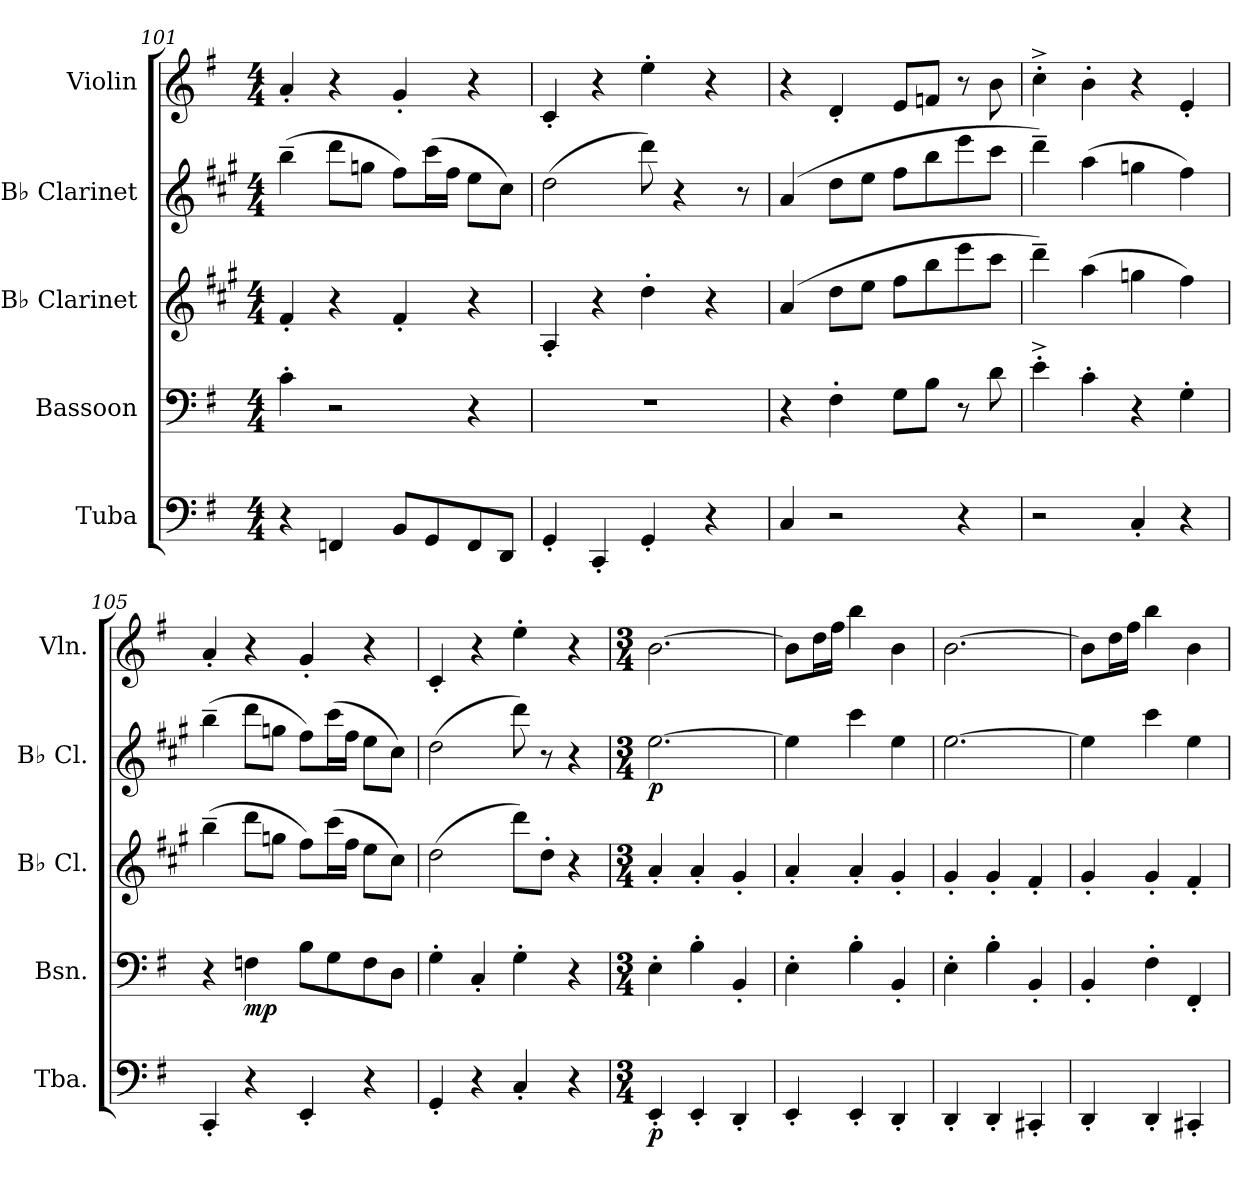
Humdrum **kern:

**kern	**dynam	**kern	**dynam	**kern	**kern	**dynam	**kern
*part5	*part5	*part4	*part4	*part3	*part2	*part2	*part1
*staff5	*staff5	*staff4	*staff4	*staff3	*staff2	*staff2	*staff1
*I"Tuba	*	*I"Bassoon	*	*I"B♭ Clarinet	*I"B♭ Clarinet	*	*I"Violin
*I'Tba.	*	*I'Bsn.	*	*I'B♭ Cl.	*I'B♭ Cl.	*	*I'Vln.
*clefF4	*	*clefF4	*	*clefG2	*clefG2	*	*clefG2
*	*	*	*	*ITrd1c2	*ITrd1c2	*	*
*k[f#]	*	*k[f#]	*	*k[f#]	*k[f#]	*	*k[f#]
*M4/4	*	*M4/4	*	*M4/4	*M4/4	*	*M4/4
=101	=101	=101	=101	=101	=101	=101	=101
4r	.	4c'\	.	4e'/	(4aa~\	.	4a'/
4FFn/	.	2r	.	4r	8ccc\L	.	4r
.	.	.	.	.	8ffn\J	.	.
8BB/L	.	.	.	4e'/	8ee\L)	.	4g'/
8GG/	.	.	.	.	(16bb\L	.	.
.	.	.	.	.	16ee\JJ	.	.
8FF/	.	4r	.	4r	8dd\L	.	4r
8DD/J	.	.	.	.	8b\J)	.	.
=102	=102	=102	=102	=102	=102	=102	=102
4GG'/	.	1r	.	4G'/	(2cc\	.	4c'/
4CC'/	.	.	.	4r	.	.	4r
4GG'/	.	.	.	4cc'\	8ccc\)	.	4ee'\
.	.	.	.	.	4r	.	.
4r	.	.	.	4r	.	.	4r
.	.	.	.	.	8r	.	.
=103	=103	=103	=103	=103	=103	=103	=103
4C/	.	4r	.	(4g/	(4g/	.	4r
2r	.	4F#'\	.	8cc\L	8cc\L	.	4d'/
.	.	.	.	8dd\J	8dd\J	.	.
.	.	8G\L	.	8ee\L	8ee\L	.	8e/L
.	.	8B\J	.	8aa\	8aa\	.	8fn/J
4r	.	8r	.	8ddd\	8ddd\	.	8r
.	.	8d\	.	8bb\J	8bb\J	.	8b\
=104	=104	=104	=104	=104	=104	=104	=104
2r	.	4e'^\	.	4ccc~\)	4ccc~\)	.	4cc'^\
.	.	4c'\	.	(4gg\	(4gg\	.	4b'\
4C'/	.	4r	.	4ffn\	4ffn\	.	4r
4r	.	4G'\	.	4ee\)	4ee\)	.	4e'/
!!LO:PB:g=z
=105	=105	=105	=105	=105	=105	=105	=105
4CC'/	.	4r	.	(4aa~\	(4aa~\	.	4a'/
!	!	!	!LO:DY:b	!	!	!	!
4r	.	4Fn\	mp	8ccc\L	8ccc\L	.	4r
.	.	.	.	8ffn\J	8ffn\J	.	.
4EE'/	.	8B\L	.	8ee\L)	8ee\L)	.	4g'/
.	.	8G\	.	(16bb\L	(16bb\L	.	.
.	.	.	.	16ee\JJ	16ee\JJ	.	.
4r	.	8F\	.	8dd\L	8dd\L	.	4r
.	.	8D\J	.	8b\J)	8b\J)	.	.
=106	=106	=106	=106	=106	=106	=106	=106
4GG'/	.	4G'\	.	(2cc\	(2cc\	.	4c'/
4r	.	4C'/	.	.	.	.	4r
4C'/	.	4G'\	.	8ccc\L)	8ccc\)	.	4ee'\
.	.	.	.	8cc'\J	8r	.	.
4r	.	4r	.	4r	4r	.	4r
=107	=107	=107	=107	=107	=107	=107	=107
*M3/4	*	*M3/4	*	*M3/4	*M3/4	*	*M3/4
!	!LO:DY:b	!	!	!	!	!LO:DY:b	!
4EE'/	p	4E'\	.	4g'/	[2.dd\	p	[2.b\
4EE'/	.	4B'\	.	4g'/	.	.	.
4DD'/	.	4BB'/	.	4f#'/	.	.	.
=108	=108	=108	=108	=108	=108	=108	=108
4EE'/	.	4E'\	.	4g'/	4dd\]	.	8b\L]
.	.	.	.	.	.	.	16dd\L
.	.	.	.	.	.	.	16ff#\JJ
4EE'/	.	4B'\	.	4g'/	4bb\	.	4bb\
4DD'/	.	4BB'/	.	4f#'/	4dd\	.	4b\
=109	=109	=109	=109	=109	=109	=109	=109
4DD'/	.	4E'\	.	4f#'/	[2.dd\	.	[2.b\
4DD'/	.	4B'\	.	4f#'/	.	.	.
4CC#X'/	.	4BB'/	.	4e'/	.	.	.
=110	=110	=110	=110	=110	=110	=110	=110
4DD'/	.	4BB'/	.	4f#'/	4dd\]	.	8b\L]
.	.	.	.	.	.	.	16dd\L
.	.	.	.	.	.	.	16ff#\JJ
4DD'/	.	4F#'\	.	4f#'/	4bb\	.	4bb\
4CC#X'/	.	4FF#'/	.	4e'/	4dd\	.	4b\
=	=	=	=	=	=	=	=
*-	*-	*-	*-	*-	*-	*-	*-
